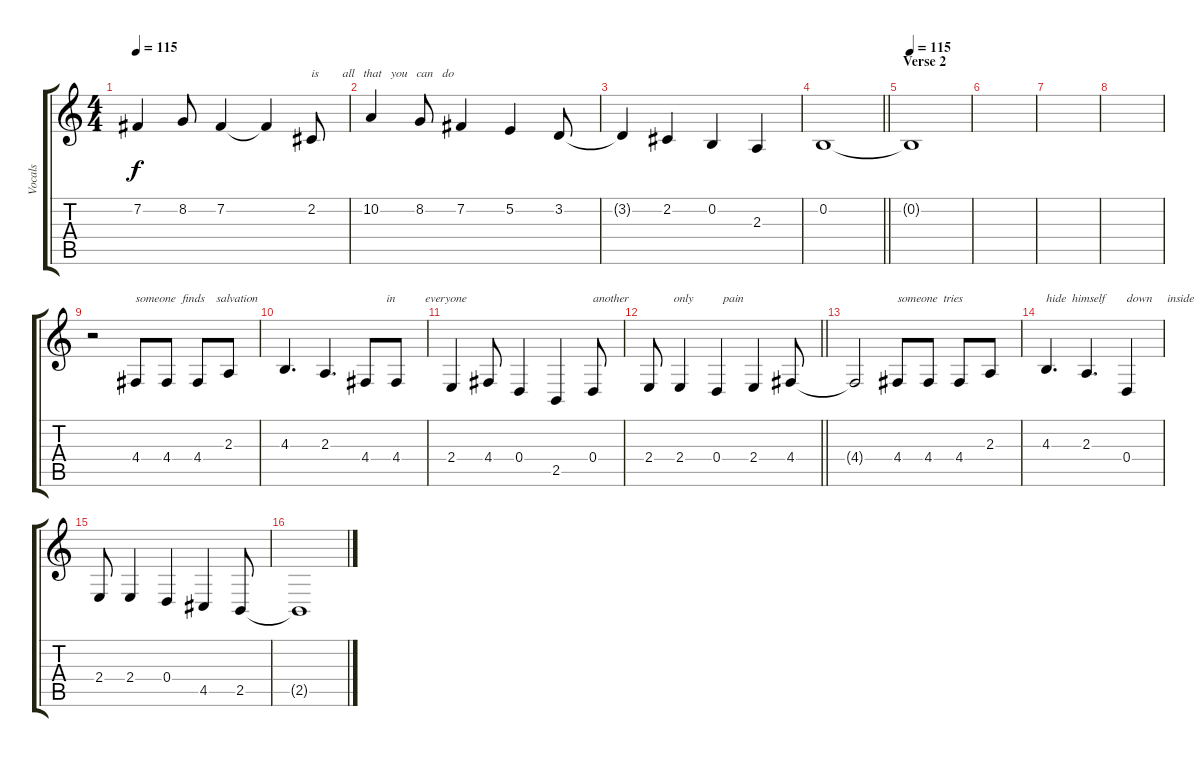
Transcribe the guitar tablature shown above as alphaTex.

\track ("Vocals" "Vocals") {instrument cello}
\staff {score tabs}
\tuning (E4 B3 G3 D3 A2 E2) {hide}
\ts (4 4)
\tempo 115
\clef g2
\ks c
7.2.4{dy f} 8.2.8 7.2.4 7.2{t}.4 2.2.8{txt "is        all   that   you   can   do"} |
10.2.4 8.2.8 7.2.4 5.2.4 3.2.8 |
3.2{t}.4 2.2.4 0.2.4 2.3.4 |
\barLineRight lightlight
0.2.1 |
\section ("" "Verse 2")
\tempo 115
0.2{t}.1{volume 0} |
|
|
|
r.2{volume 14} 4.4.8{txt "someone  finds    salvation"} 4.4.8 4.4.8 2.3.8 |
4.3.4{d} 2.3.4{d} 4.4.8{txt "       in          everyone"} 4.4.8 |
2.4.4 4.4.8 0.4.4 2.5.4 0.4.8{txt "another               only          pain"} |
\barLineRight lightlight
2.4.8 2.4.4 0.4.4 2.4.4 4.4.8 |
4.4{t}.2 4.4.8{txt "someone  tries"} 4.4.8 4.4.8 2.3.8 |
4.3.4{d txt "hide  himself"} 2.3.4{d} 0.4.4{txt "down     inside    himself    he prays"} |
2.4.8 2.4.4 0.4.4 4.5.4 2.5.8 |
2.5{t}.1
